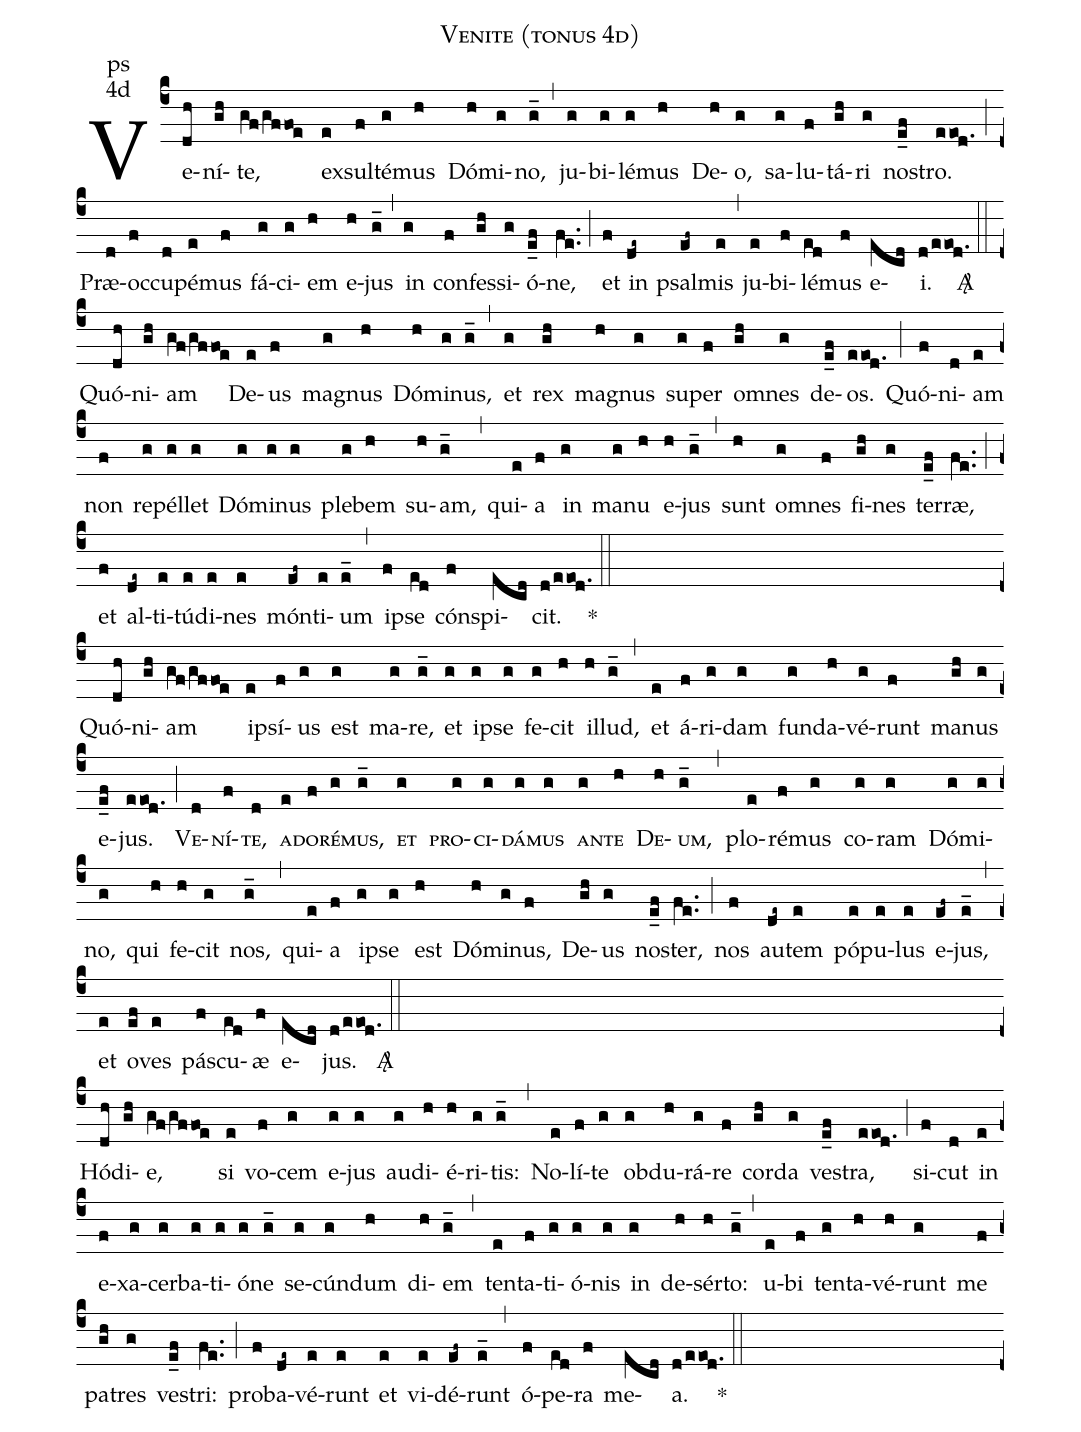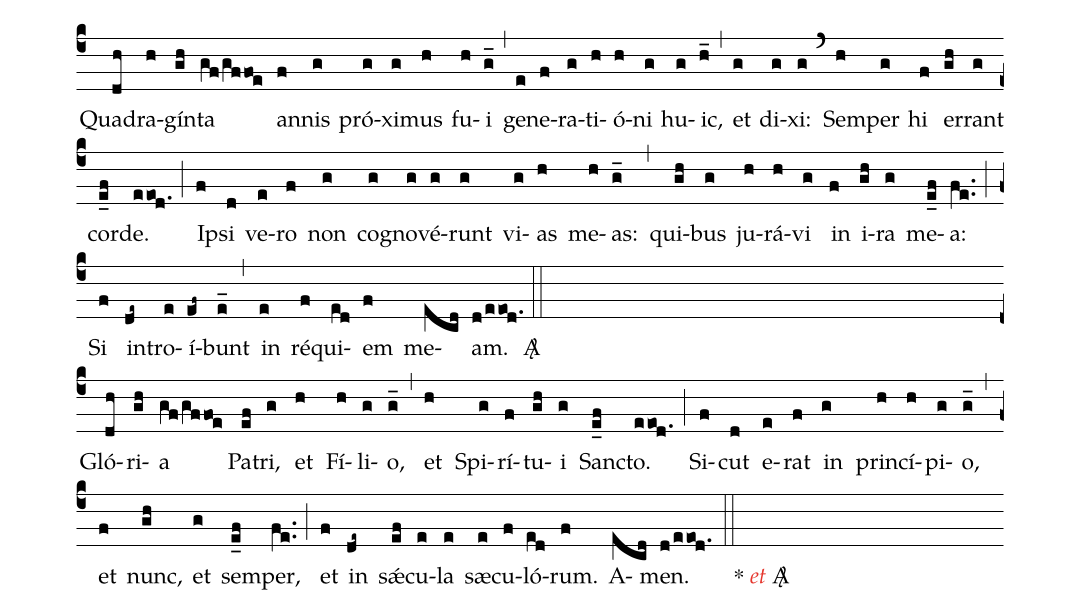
name:Venite (tonus 4d);
office-part:ps;
mode:4d;
%%
(c4) Ve(dh)ní(gh)te,(gf/gffoe) ex(e)sul(f)té(g)mus(h) Dó(h)mi(g)no,(g_) (,)
ju(g)bi(g)lé(g)mus(h) De(h)o,(g) sa(g)lu(f)tá(gh)ri(g) no(e_f)stro.(eeod.) (;)
Præ(d)oc(f)cu(d)pé(e)mus(f) fá(g)ci(g)em(h) e(h)jus(g_) (,)
in(g) con(f)fes(gh)si(g)ó(e_f)ne,(fe..) (;)
et(f) in(de~) psal(ef~)mis(e) (,) ju(e)bi(f)lé(ed)mus(f) e(ecd)i.(d/eeod.)
<sp>A/</sp>(::) (Z)

Quó(dh)ni(gh)am(gf/gffoe) De(e)us(f) ma(g)gnus(h) Dó(h)mi(g)nus,(g_) (,)
et(g) rex(gh) ma(h)gnus(g) su(g)per(f) om(gh)nes(g) de(e_f)os.(eeod.) (;)
Quó(f)ni(d)am(e) non(f) re(g)pél(g)let(g) Dó(g)mi(g)nus(g) ple(g)bem(h) su(h)am,(g_) (,)
qui(e)a(f) in(g) ma(g)nu(h) e(h)jus(g_) (,)
sunt(h) om(g)nes(f) fi(gh)nes(g) ter(e_f)ræ,(fe..) (;)
et(f) al(de~)ti(e)tú(e)di(e)nes(e) món(ef~)ti(e)um(e_) (,) i(f)pse(ed) cón(f)spi(ecd)cit.(d/eeod.)
<sp>*</sp>(::) (Z)

Quó(dh)ni(gh)am(gf/gffoe) i(e)psí(f)us(g) est(g) ma(g)re,(g_) et(g) i(g)pse(g) fe(g)cit(h) il(h)lud,(g_) (,)
et(e) á(f)ri(g)dam(g) fun(g)da(h)vé(g)runt(f) ma(gh)nus(g) e(e_f)jus.(eeod.) (;)
<sc>Ve(d)ní(f)te,(d) a(e)do(f)ré(g)mus,(g_) et(g) pro(g)ci(g)dá(g)mus(g) an(g)te(h) De(h)um,</sc>(g_) (,)
plo(e)ré(f)mus(g) co(g)ram(g) Dó(g)mi(g)no,(g) qui(h) fe(h)cit(g) nos,(g_) (,)
qui(e)a(f) i(g)pse(g) est(h) Dó(h)mi(g)nus,(f) De(gh)us(g) no(e_f)ster,(fe..) (;)
nos(f) au(de~)tem(e) pó(e)pu(e)lus(e) e(ef~)jus,(e_) (,)
et(e) o(ef)ves(e) pá(f)scu(ed)æ(f) e(ecd)jus.(d/eeod.)
<sp>A/</sp>(::) (Z)

Hó(dh)di(gh)e,(gf/gffoe) si(e) vo(f)cem(g) e(g)jus(g) au(g)di(h)é(h)ri(g)tis:(g_) (,)
No(e)lí(f)te(g) ob(g)du(h)rá(g)re(f) cor(gh)da(g) ve(e_f)stra,(eeod.) (;)
si(f)cut(d) in(e) e(f)xa(g)cer(g)ba(g)ti(g)ó(g)ne(g_) se(g)cún(g)dum(h) di(h)em(g_) (,)
ten(e)ta(f)ti(g)ó(g)nis(g) in(g) de(h)sér(h)to:(g_) (,)
u(e)bi(f) ten(g)ta(h)vé(h)runt(g) me(f) pa(gh)tres(g) ve(e_f)stri:(fe..) (;)
pro(f)ba(de~)vé(e)runt(e) et(e) vi(e)dé(ef~)runt(e_) (,) ó(f)pe(ed)ra(f) me(ecd)a.(d/eeod.)
<sp>*</sp>(::) (Z)

Qua(dh)dra(h)gín(gh)ta(gf/gffoe) an(f)nis(g) pró(g)xi(g)mus(h) fu(h)i(g_) (,)
ge(e)ne(f)ra(g)ti(h)ó(h)ni(g) hu(g)ic,(h_) (,)
et(g) di(g)xi:(g) (`) Sem(h)per(g) hi(f) er(gh)rant(g) cor(e_f)de.(eeod.) (;)
I(f)psi(d) ve(e)ro(f) non(g) co(g)gno(g)vé(g)runt(g) vi(g)as(h) me(h)as:(g_) (,)
qui(gh)bus(g) ju(h)rá(h)vi(g) in(f) i(gh)ra(g) me(e_f)a:(fe..) (;)
Si(f) in(de~)tro(e)í(ef~)bunt(e_) (,) in(e) ré(f)qui(ed)em(f) me(ecd)am.(d/eeod.)
<sp>A/</sp>(::) (Z)

Gló(dh)ri(gh)a(gf/gffoe) Pa(ef)tri,(g) et(h) Fí(h)li(g)o,(g_) (,)
et(h) Spi(g)rí(f)tu(gh)i(g) San(e_f)cto.(eeod.) (;)
Si(f)cut(d) e(e)rat(f) in(g) prin(h)cí(h)pi(g)o,(g_) (,) et(f) nunc,(gh) et(g) sem(e_f)per,(fe..) (;)
et(f) in(de~) sǽ(ef)cu(e)la(e) sæ(e)cu(f)ló(ed)rum.(f) A(ecd)men.(d/eeod.) (::)
<sp>*</sp> <c><i>et</i></c>  <sp>A/</sp>( )
